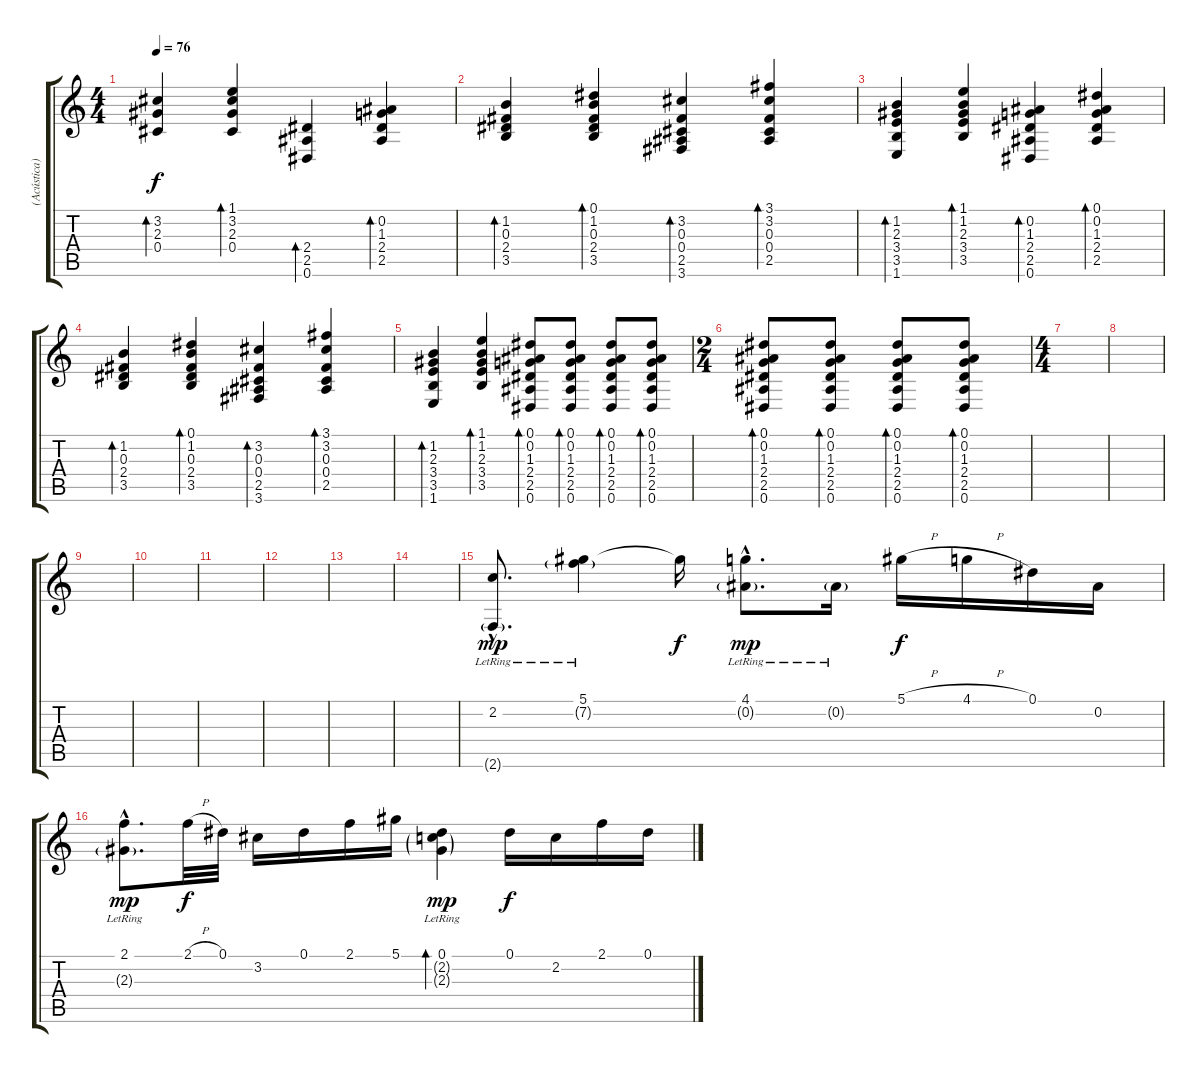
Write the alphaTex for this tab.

\track ("(Acústica)" "(Acústica)") {instrument acousticguitarsteel}
\staff {score tabs}
\tuning (Eb4 Bb3 Gb3 Db3 Ab2 Eb2) {hide}
\ts (4 4)
\tempo 76
\clef g2
\ks c
(3.2 2.3 0.4).4{bd 60 dy f} (1.1 3.2 2.3 0.4).4{bd 60} (2.4 2.5 0.6).4{bd 60} (0.2 1.3 2.4 2.5).4{bd 60} |
(1.2 0.3 2.4 3.5).4{bd 60} (0.1 1.2 0.3 2.4 3.5).4{bd 60} (3.2 0.3 0.4 2.5 3.6).4{bd 60} (3.1 3.2 0.3 0.4 2.5).4{bd 60} |
(1.2 2.3 3.4 3.5 1.6).4{bd 60} (1.1 1.2 2.3 3.4 3.5).4{bd 60} (0.2 1.3 2.4 2.5 0.6).4{bd 60} (0.1 0.2 1.3 2.4 2.5).4{bd 60} |
(1.2 0.3 2.4 3.5).4{bd 60} (0.1 1.2 0.3 2.4 3.5).4{bd 60} (3.2 0.3 0.4 2.5 3.6).4{bd 60} (3.1 3.2 0.3 0.4 2.5).4{bd 60} |
(1.2 2.3 3.4 3.5 1.6).4{bd 60} (1.1 1.2 2.3 3.4 3.5).4{bd 60} (0.1 0.2 1.3 2.4 2.5 0.6).8{bd 30} (0.1 0.2 1.3 2.4 2.5 0.6).8{bd 30} (0.1 0.2 1.3 2.4 2.5 0.6).8{bd 30} (0.1 0.2 1.3 2.4 2.5 0.6).8{bd 60} |
\ts (2 4)
(0.1 0.2 1.3 2.4 2.5 0.6).8{bd 30} (0.1 0.2 1.3 2.4 2.5 0.6).8{bd 30} (0.1 0.2 1.3 2.4 2.5 0.6).8{bd 30} (0.1 0.2 1.3 2.4 2.5 0.6).8{bd 30} |
\ts (4 4)
|
|
|
|
|
|
|
|
(2.2{hac} 2.6{g hac lr}).8{d dy mp volume 10} (5.1 7.2{g lr}).4 5.1{t}.16{dy f} (4.1{hac} 0.2{g hac lr}).8{d dy mp} 0.2{g lr}.16 5.1{h}.16{dy f} 4.1{h}.16 0.1.16 0.2.16 |
(2.1{hac} 2.3{g hac lr}).8{d dy mp} 2.1{h}.32{dy f} 0.1.32 3.2.16 0.1.16 2.1.16 5.1.16 (0.1 2.2{g lr} 2.3{g lr}).4{bd 60 dy mp} 0.1.16{dy f} 2.2.16 2.1.16 0.1.16
